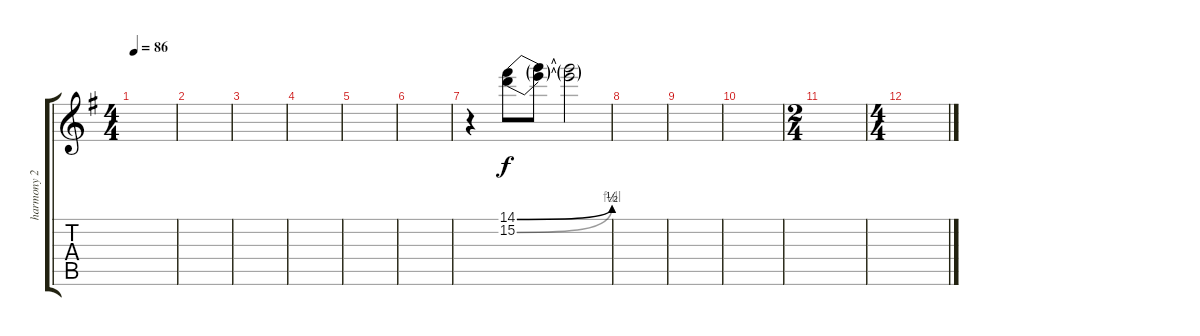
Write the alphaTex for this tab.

\track ("harmony 2" "harmony 2") {instrument distortionguitar}
\staff {score tabs}
\tuning (E4 B3 G3 D3 A2 E2) {hide}
\ts (4 4)
\tempo 86
\clef g2
\ks eminor
|
|
|
|
|
|
r.4 (14.1{be (bend 0 0 60 2)} 15.2{be (bend 0 0 60 4)}).8 (14.1{t} 15.2{t}).8 (14.1{t} 15.2{t}).2 |
|
|
|
\ts (2 4)
|
\ts (4 4)
